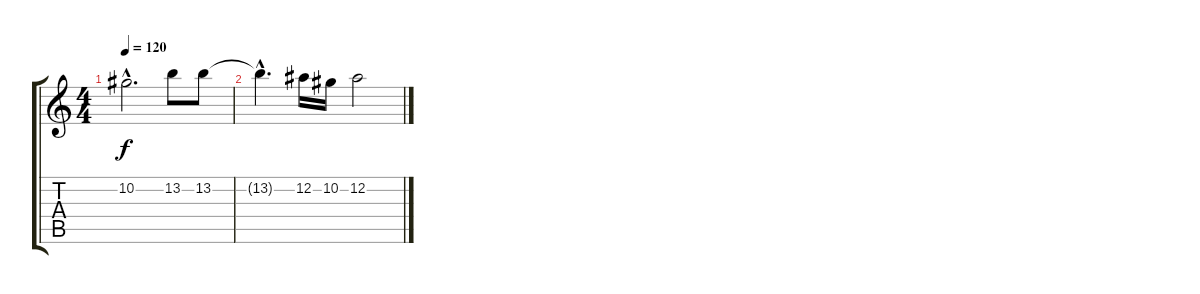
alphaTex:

\track "" {instrument distortionguitar}
\staff {score tabs}
\tuning (Eb4 Bb3 Gb3 Db3 Ab2 Eb2) {hide}
\ts (4 4)
\tempo 120
\clef g2
\ks c
10.2{hac}.2{d dy f} 13.2.8 13.2.8 |
13.2{hac t}.4{d} 12.2.16 10.2.16 12.2.2
